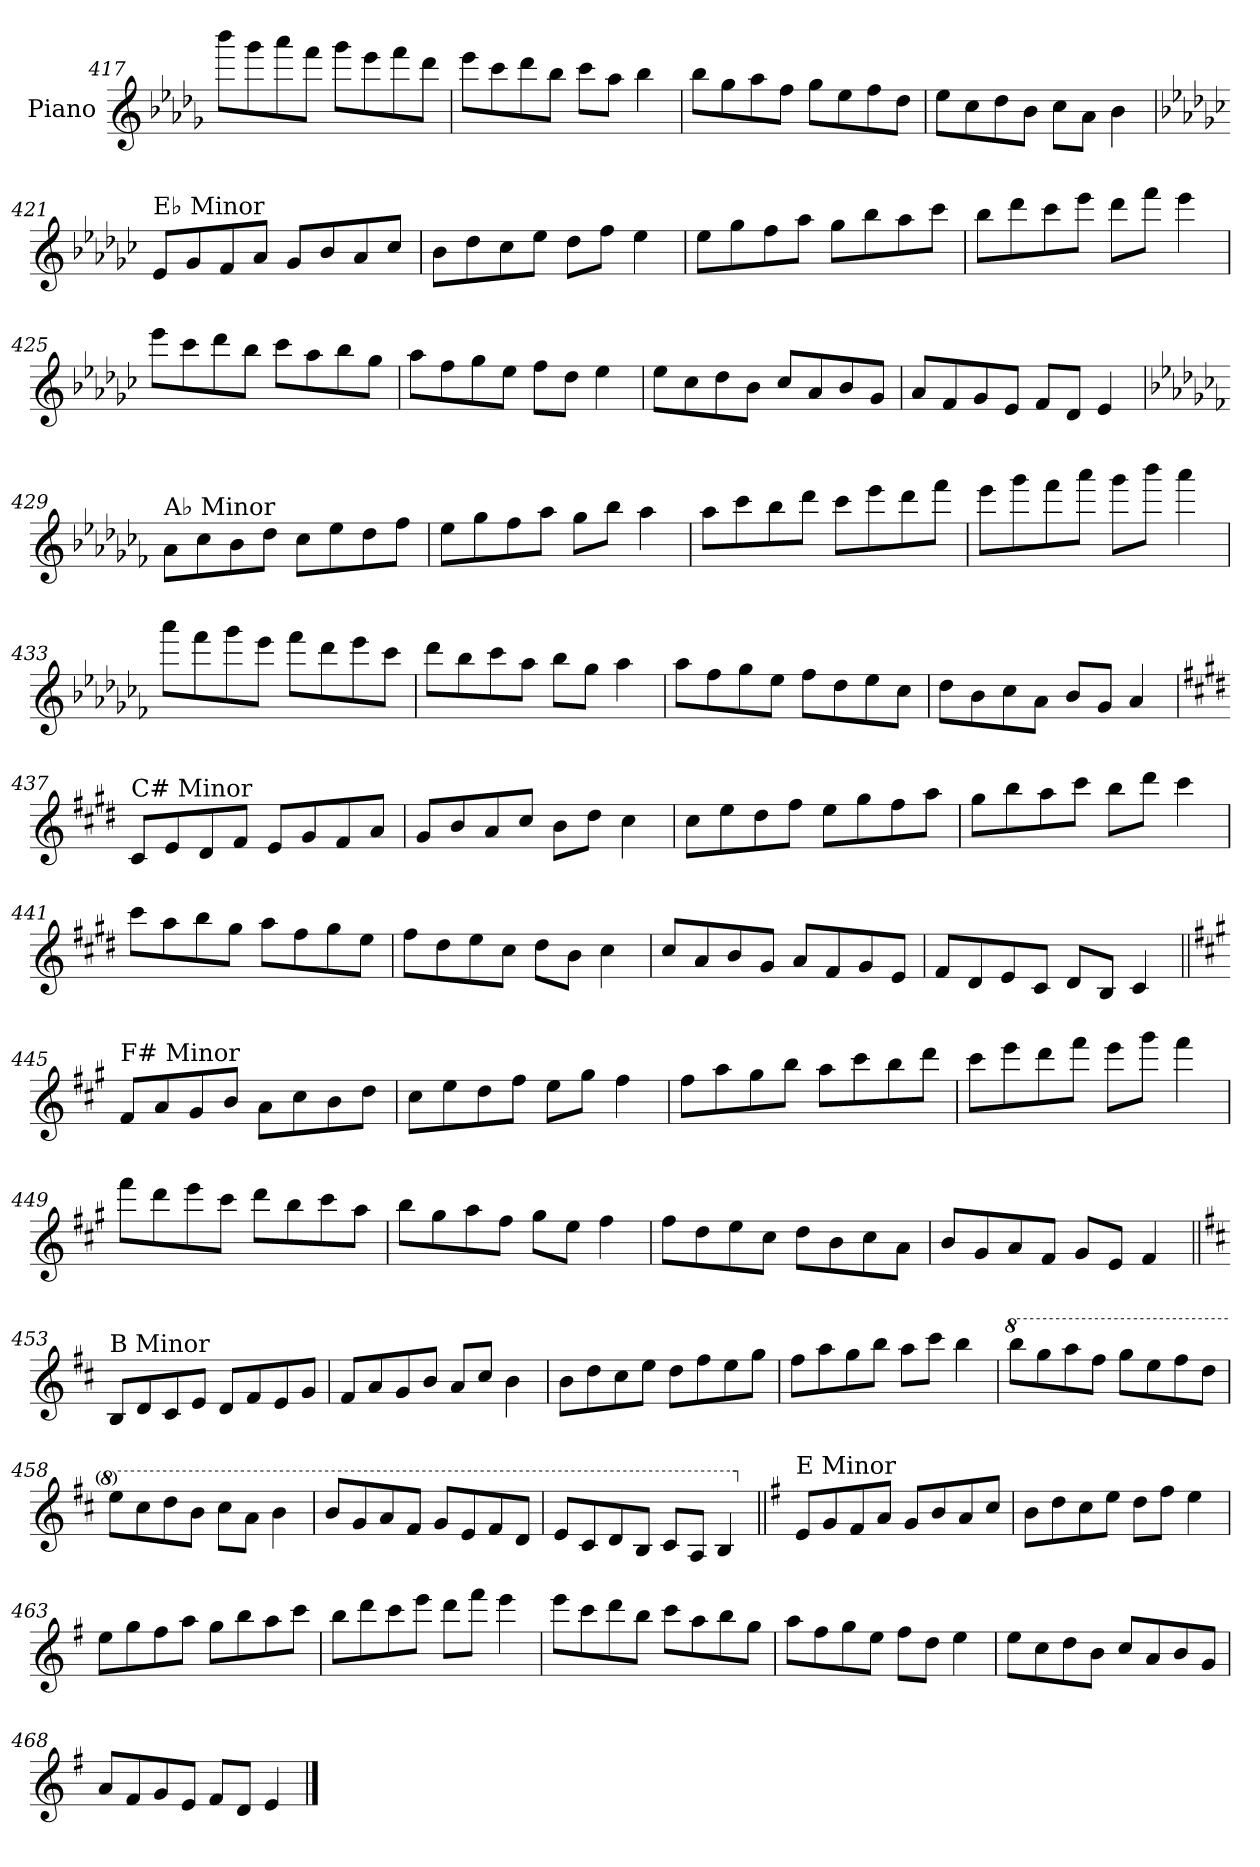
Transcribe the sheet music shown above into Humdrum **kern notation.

**kern
*part1
*staff1
*I"Piano
*I'Pno.
!!LO:LB:g=z
*clefG2
*k[b-e-a-d-g-]
=417
8bbb-\L
8ggg-\
8aaa-\
8fff\J
8ggg-\L
8eee-\
8fff\
8ddd-\J
=418
8eee-\L
8ccc\
8ddd-\
8bb-\J
8ccc\L
8aa-\J
4bb-\
=419
8bb-\L
8gg-\
8aa-\
8ff\J
8gg-\L
8ee-\
8ff\
8dd-\J
=420
8ee-\L
8cc\
8dd-\
8b-\J
8cc\L
8a-\J
4b-\
!!LO:LB:g=z
=421
*k[b-e-a-d-g-c-]
!LO:TX:a:t=E♭ Minor
8e-/L
8g-/
8f/
8a-/J
8g-/L
8b-/
8a-/
8cc-/J
=422
8b-\L
8dd-\
8cc-\
8ee-\J
8dd-\L
8ff\J
4ee-\
=423
8ee-\L
8gg-\
8ff\
8aa-\J
8gg-\L
8bb-\
8aa-\
8ccc-\J
=424
8bb-\L
8ddd-\
8ccc-\
8eee-\J
8ddd-\L
8fff\J
4eee-\
!!LO:LB:g=z
=425
8eee-\L
8ccc-\
8ddd-\
8bb-\J
8ccc-\L
8aa-\
8bb-\
8gg-\J
=426
8aa-\L
8ff\
8gg-\
8ee-\J
8ff\L
8dd-\J
4ee-\
=427
8ee-\L
8cc-\
8dd-\
8b-\J
8cc-/L
8a-/
8b-/
8g-/J
=428
8a-/L
8f/
8g-/
8e-/J
8f/L
8d-/J
4e-/
!!LO:LB:g=z
=429
*k[b-e-a-d-g-c-f-]
!LO:TX:a:t=A♭ Minor
8a-\L
8cc-\
8b-\
8dd-\J
8cc-\L
8ee-\
8dd-\
8ff-\J
=430
8ee-\L
8gg-\
8ff-\
8aa-\J
8gg-\L
8bb-\J
4aa-\
=431
8aa-\L
8ccc-\
8bb-\
8ddd-\J
8ccc-\L
8eee-\
8ddd-\
8fff-\J
=432
8eee-\L
8ggg-\
8fff-\
8aaa-\J
8ggg-\L
8bbb-\J
4aaa-\
!!LO:LB:g=z
=433
8aaa-\L
8fff-\
8ggg-\
8eee-\J
8fff-\L
8ddd-\
8eee-\
8ccc-\J
=434
8ddd-\L
8bb-\
8ccc-\
8aa-\J
8bb-\L
8gg-\J
4aa-\
=435
8aa-\L
8ff-\
8gg-\
8ee-\J
8ff-\L
8dd-\
8ee-\
8cc-\J
=436
8dd-\L
8b-\
8cc-\
8a-\J
8b-/L
8g-/J
4a-/
!!LO:PB:g=z
=437
*k[f#c#g#d#]
!LO:TX:a:t=C# Minor
8c#/L
8e/
8d#/
8f#/J
8e/L
8g#/
8f#/
8a/J
=438
8g#/L
8b/
8a/
8cc#/J
8b\L
8dd#\J
4cc#\
=439
8cc#\L
8ee\
8dd#\
8ff#\J
8ee\L
8gg#\
8ff#\
8aa\J
=440
8gg#\L
8bb\
8aa\
8ccc#\J
8bb\L
8ddd#\J
4ccc#\
!!LO:LB:g=z
=441
8ccc#\L
8aa\
8bb\
8gg#\J
8aa\L
8ff#\
8gg#\
8ee\J
=442
8ff#\L
8dd#\
8ee\
8cc#\J
8dd#\L
8b\J
4cc#\
=443
8cc#/L
8a/
8b/
8g#/J
8a/L
8f#/
8g#/
8e/J
=444
8f#/L
8d#/
8e/
8c#/J
8d#/L
8B/J
4c#/
!!LO:LB:g=z
=445||
*k[f#c#g#]
!LO:TX:a:t=F# Minor
8f#/L
8a/
8g#/
8b/J
8a\L
8cc#\
8b\
8dd\J
=446
8cc#\L
8ee\
8dd\
8ff#\J
8ee\L
8gg#\J
4ff#\
=447
8ff#\L
8aa\
8gg#\
8bb\J
8aa\L
8ccc#\
8bb\
8ddd\J
=448
8ccc#\L
8eee\
8ddd\
8fff#\J
8eee\L
8ggg#\J
4fff#\
!!LO:LB:g=z
=449
8fff#\L
8ddd\
8eee\
8ccc#\J
8ddd\L
8bb\
8ccc#\
8aa\J
=450
8bb\L
8gg#\
8aa\
8ff#\J
8gg#\L
8ee\J
4ff#\
=451
8ff#\L
8dd\
8ee\
8cc#\J
8dd\L
8b\
8cc#\
8a\J
=452
8b/L
8g#/
8a/
8f#/J
8g#/L
8e/J
4f#/
!!LO:LB:g=z
=453||
*k[f#c#]
!LO:TX:a:t=B Minor
8B/L
8d/
8c#/
8e/J
8d/L
8f#/
8e/
8g/J
=454
8f#/L
8a/
8g/
8b/J
8a/L
8cc#/J
4b\
=455
8b\L
8dd\
8cc#\
8ee\J
8dd\L
8ff#\
8ee\
8gg\J
=456
8ff#\L
8aa\
8gg\
8bb\J
8aa\L
8ccc#\J
4bb\
!!LO:LB:g=z
=457
*8va
8bbb\L
8ggg\
8aaa\
8fff#\J
8ggg\L
8eee\
8fff#\
8ddd\J
=458
8eee\L
8ccc#\
8ddd\
8bb\J
8ccc#\L
8aa\J
4bb\
=459
8bb/L
8gg/
8aa/
8ff#/J
8gg/L
8ee/
8ff#/
8dd/J
=460
8ee/L
8cc#/
8dd/
8b/J
8cc#/L
8a/J
4b/
!!LO:LB:g=z
=461||
*k[f#]
*X8va
!LO:TX:a:t=E Minor
8e/L
8g/
8f#/
8a/J
8g/L
8b/
8a/
8cc/J
=462
8b\L
8dd\
8cc\
8ee\J
8dd\L
8ff#\J
4ee\
=463
8ee\L
8gg\
8ff#\
8aa\J
8gg\L
8bb\
8aa\
8ccc\J
=464
8bb\L
8ddd\
8ccc\
8eee\J
8ddd\L
8fff#\J
4eee\
!!LO:LB:g=z
=465
8eee\L
8ccc\
8ddd\
8bb\J
8ccc\L
8aa\
8bb\
8gg\J
=466
8aa\L
8ff#\
8gg\
8ee\J
8ff#\L
8dd\J
4ee\
=467
8ee\L
8cc\
8dd\
8b\J
8cc/L
8a/
8b/
8g/J
=468
8a/L
8f#/
8g/
8e/J
8f#/L
8d/J
4e/
==
*-
